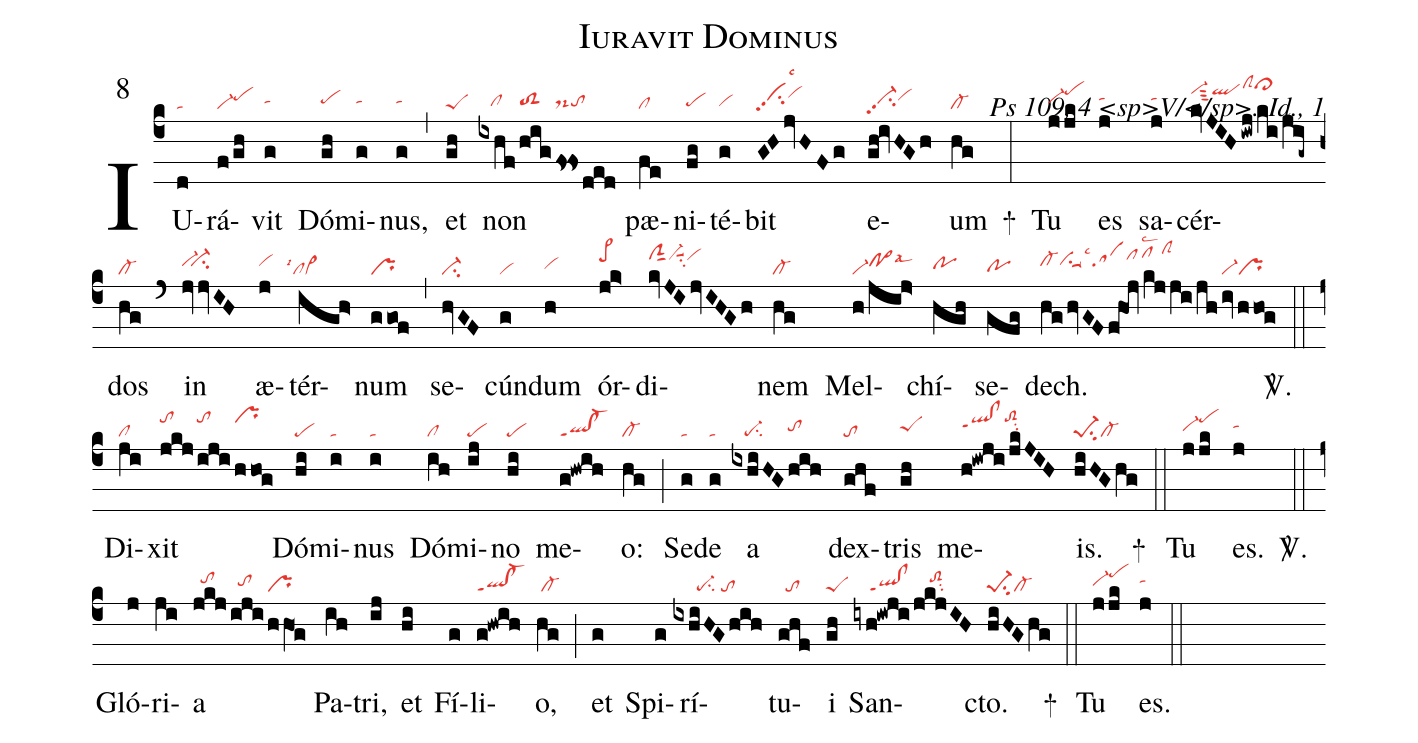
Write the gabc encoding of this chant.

name: Iuravit Dominus;
commentary: Ps 109, 4  <sp>V/</sp>. Id., 1;
mode: 8;
nabc-lines: 1;
%%
(c4)
IU(d|ta)rá(f/gh|vi-pehi)vit(g|tahh) Dó(gh|pehh)mi(g|tahh)nus,(g|tahh) (,)
et(gh|peS) non(ixhf/|///clhg|hig|toS2hg|fs!fsded|ds-hgtohg) pæ(fe|cl)ni(fg|pehg)té(g|vihg)bit(GHjvHFg|vihipp2su2lsc3``vihj) e(gh!ivHGh|vi-hhpp2su2vihi)um(hg|cl-) +(:)
Tu(jjk|vi-hhpehk) es(j|tahi) sa(j|tahi)cér(kvJIHiwj/ki/jig~|vi-hksut3qlhkclShmcl>hm)dos(hg|cl-) (`)
in(jvjvIH|vi-hi``ci-hi) æ(j|vihi)tér(igh>|```cllsi1vi>)num(ggof|pr) (,)
se(hvGF|ci-)cún(g|vi)dum(h|vihh) ór(jk>|pe>hk)di(kvJIjvIHGh|clShksut1vi-hksuu1su2vihk)nem(hg|cl-) Mel(h/jij>|vi-po>hilsal6)chí(hgh|pohh)se(gfg|pohg)dech.(hghvGF/fhOj/kj/ji/jh/|cl-hivihisu1suu1lsc3sahipfhklsc2clShm|ivhhog|vi-pr) <sp>V/</sp>.(::)
Di(ji|cl)xit(jkj|tohk|iji|tohk|hhog|prhk) Dó(hi|pe)mi(i|ta)nus(i|ta) Dó(ih|cl)mi(ij|pe)no(hi|pe) me(g!hwih|ql!cl-ppt1)o:(hg|cl-) (;)
Se(g|ta)de(g|ta) a(ixhiHG|///pe-su2|hih|tohh) dex(ghf|to)tris(gh|peShh) me(h!iwji/jkJIH|qlhi!clhippt1toS2hksu2)is.(hiHGhg|pe-1su2cl-) +(::)
Tu(jjk|vi-hhpehk) es.(j|tahi) <sp>V/</sp>.(::)
Gló(j)ri(ji)a(jkj|//tohi|/iji|//tohh|/hhO1g|pr) Pa(ih)tri,(ij) et(hi) Fí(g)li(g!hwih|ql!cl-ppt1)o,(hg|/cl-) (;)
et(g) Spi(g)rí(ixhiHGhih|//////pe-su2/to)tu(ghf|//to)i(gh|peS) San(iyh!iwji|////ql!clppt1|/jkjIH|////toS2hisu2)cto.(hiHGhg|pe-1su2cl-) +(::)
Tu(jjk|vi-hhpehk) es.(j|tahi) (::)
